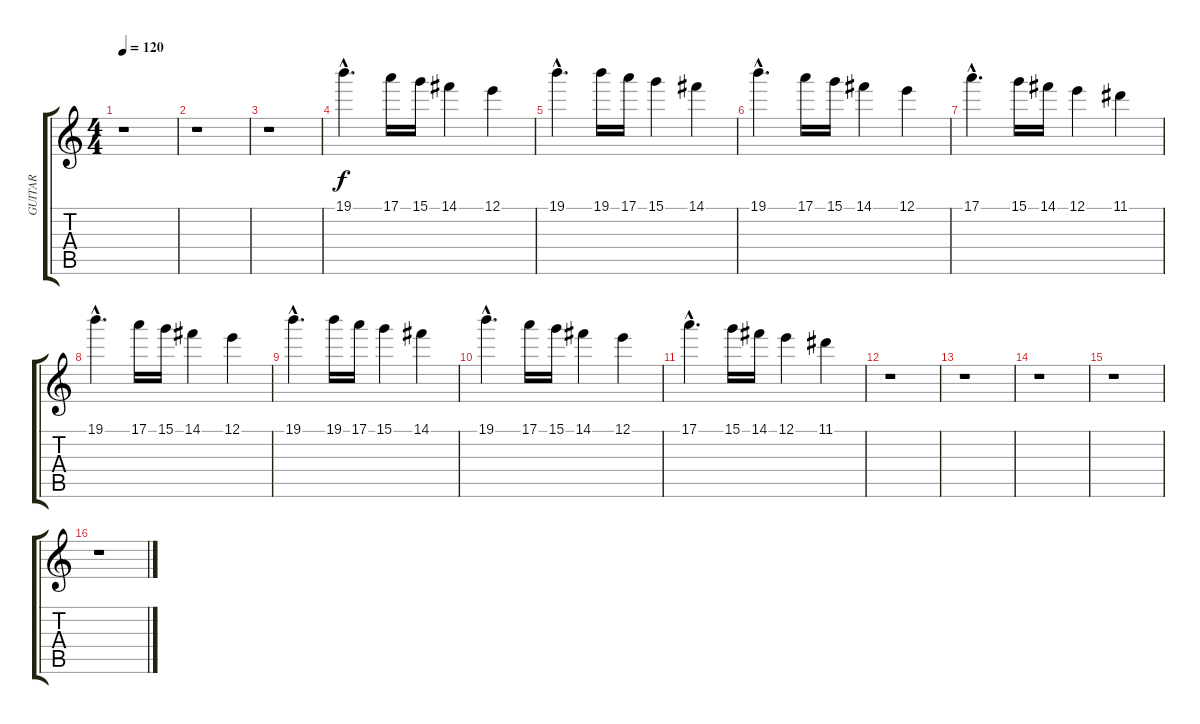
\track (" GUITAR" " GUITAR") {instrument distortionguitar}
\staff {score tabs}
\tuning (E4 B3 G3 D3 A2 E2) {hide}
\ts (4 4)
\tempo 120
\clef g2
\ks c
r.1{dy f} |
r.1 |
r.1 |
19.1{hac}.4{d} 17.1.16 15.1.16 14.1.4 12.1.4 |
19.1{hac}.4{d} 19.1.16 17.1.16 15.1.4 14.1.4 |
19.1{hac}.4{d} 17.1.16 15.1.16 14.1.4 12.1.4 |
17.1{hac}.4{d} 15.1.16 14.1.16 12.1.4 11.1.4 |
19.1{hac}.4{d} 17.1.16 15.1.16 14.1.4 12.1.4 |
19.1{hac}.4{d} 19.1.16 17.1.16 15.1.4 14.1.4 |
19.1{hac}.4{d} 17.1.16 15.1.16 14.1.4 12.1.4 |
17.1{hac}.4{d} 15.1.16 14.1.16 12.1.4 11.1.4 |
r.1 |
r.1 |
r.1 |
r.1 |
r.1
